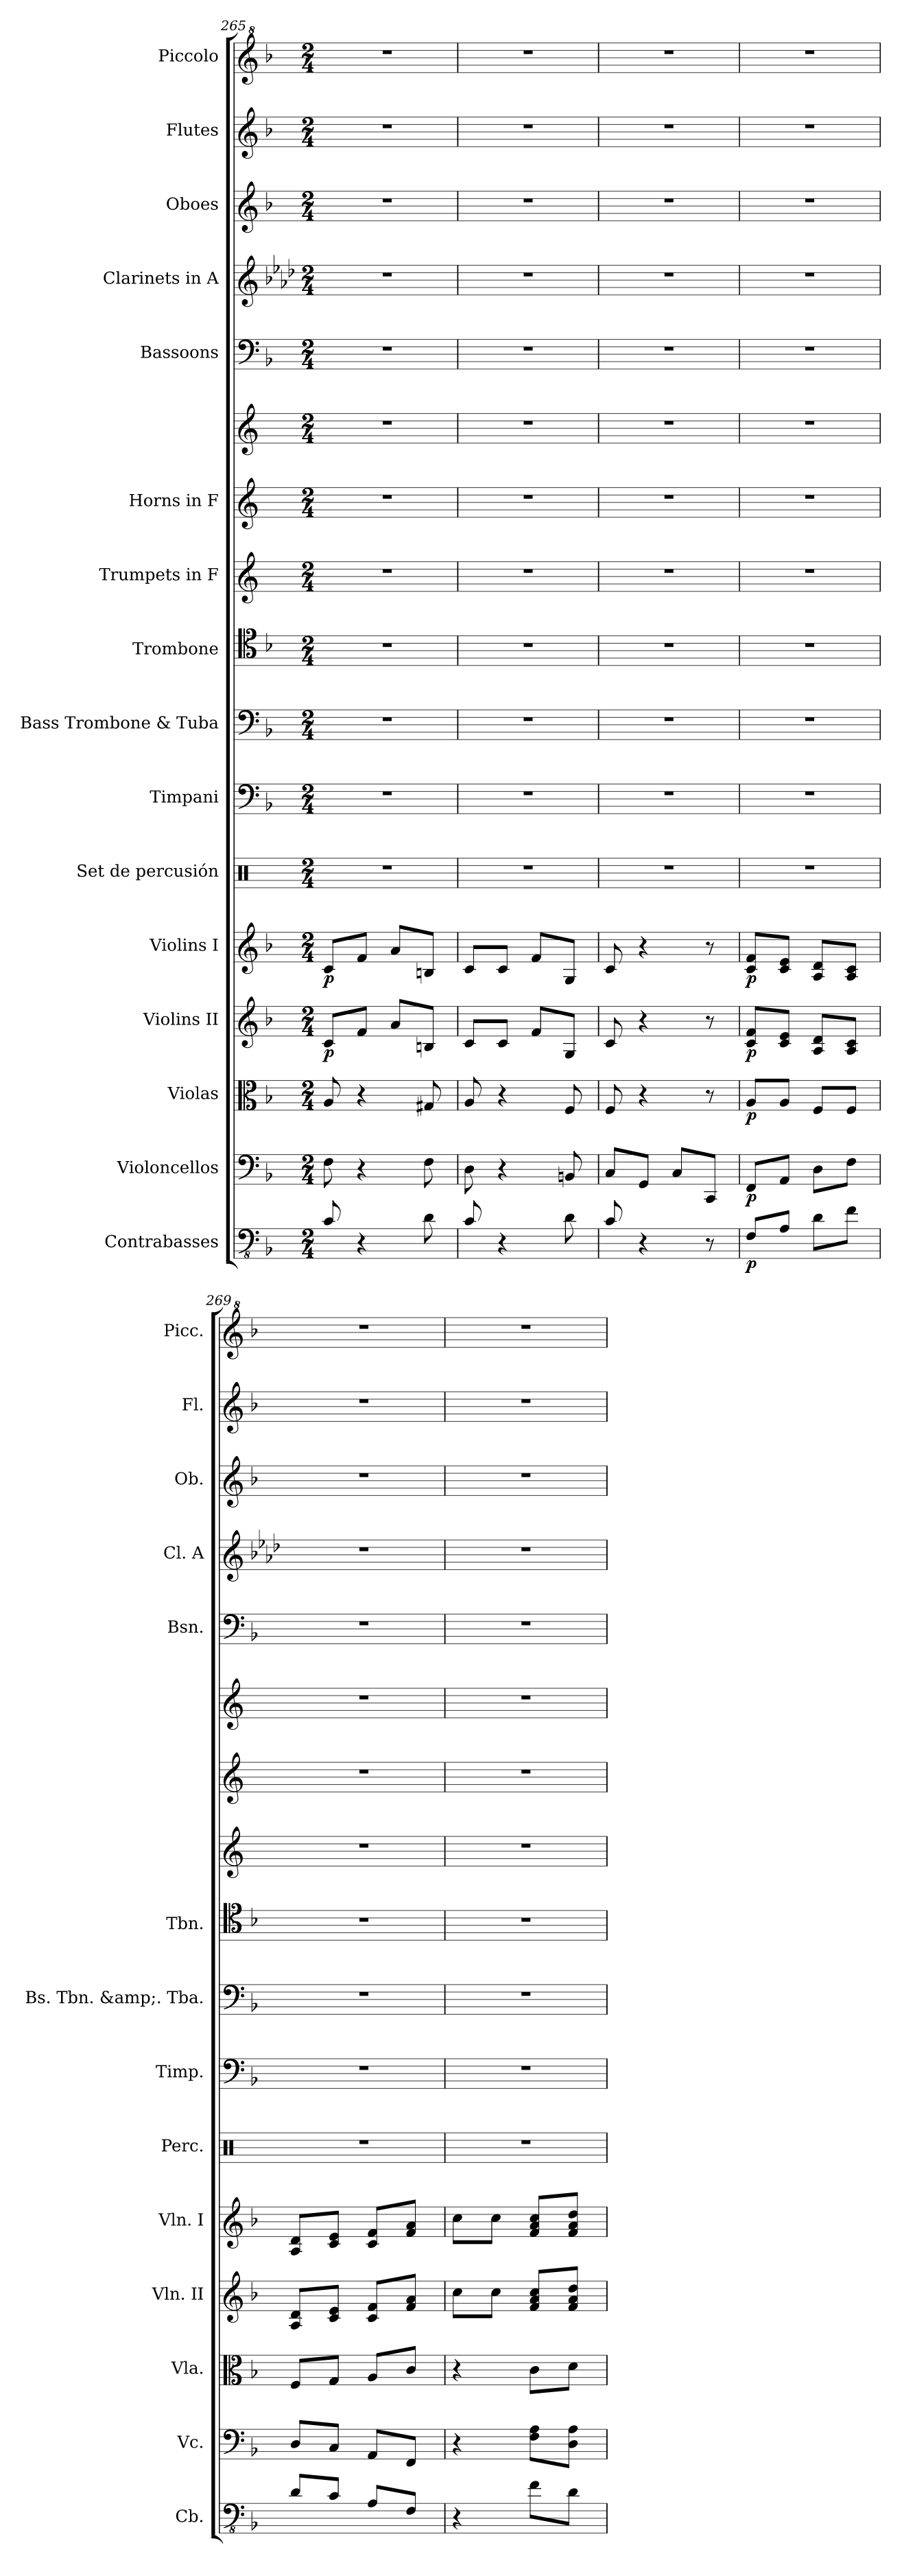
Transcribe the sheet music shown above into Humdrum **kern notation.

**kern	**dynam	**kern	**dynam	**kern	**dynam	**kern	**dynam	**kern	**dynam	**kern	**kern	**kern	**kern	**kern	**kern	**kern	**kern	**kern	**kern	**kern	**kern
*part16	*part16	*part15	*part15	*part14	*part14	*part13	*part13	*part12	*part12	*part11	*part10	*part9	*part8	*part7	*part6	*part6	*part5	*part4	*part3	*part2	*part1
*staff17	*staff17	*staff16	*staff16	*staff15	*staff15	*staff14	*staff14	*staff13	*staff13	*staff12	*staff11	*staff10	*staff9	*staff8	*staff7	*staff6	*staff5	*staff4	*staff3	*staff2	*staff1
*I"Contrabasses	*	*I"Violoncellos	*	*I"Violas	*	*I"Violins II	*	*I"Violins I	*	*I"Set de percusión	*I"Timpani	*I"Bass Trombone &amp; Tuba	*I"Trombone	*I"Trumpets in F	*I"Horns in F	*	*I"Bassoons	*I"Clarinets in A	*I"Oboes	*I"Flutes	*I"Piccolo
*I'Cb.	*	*I'Vc.	*	*I'Vla.	*	*I'Vln. II	*	*I'Vln. I	*	*I'Perc.	*I'Timp.	*I'Bs. Tbn. &amp;. Tba.	*I'Tbn.	*	*	*	*I'Bsn.	*I'Cl. A	*I'Ob.	*I'Fl.	*I'Picc.
!!LO:PB:g=z
*clefFv4	*	*clefF4	*	*clefC3	*	*clefG2	*	*clefG2	*	*clefX	*clefF4	*clefF4	*clefC4	*clefG2	*clefG2	*clefG2	*clefF4	*clefG2	*clefG2	*clefG2	*clefG^2
*ITrd7c12	*	*	*	*	*	*	*	*	*	*	*	*	*	*ITrd4c7	*ITrd4c7	*ITrd4c7	*	*ITrd2c3	*	*	*ITrd-7c-12
*k[b-]	*	*k[b-]	*	*k[b-]	*	*k[b-]	*	*k[b-]	*	*k[]	*k[b-]	*k[b-]	*k[b-]	*k[b-]	*k[b-]	*k[b-]	*k[b-]	*k[b-]	*k[b-]	*k[b-]	*k[b-]
*M2/4	*	*M2/4	*	*M2/4	*	*M2/4	*	*M2/4	*	*M2/4	*M2/4	*M2/4	*M2/4	*M2/4	*M2/4	*M2/4	*M2/4	*M2/4	*M2/4	*M2/4	*M2/4
=265	=265	=265	=265	=265	=265	=265	=265	=265	=265	=265	=265	=265	=265	=265	=265	=265	=265	=265	=265	=265	=265
!	!	!	!	!	!	!	!LO:DY:b	!	!LO:DY:b	!	!	!	!	!	!	!	!	!	!	!	!
8CC/	.	8F\	.	8A/	.	8c/L	p	8c/L	p	2r	2r	2r	2r	2r	2r	2r	2r	2r	2r	2r	2r
4r	.	4r	.	4r	.	8f/J	.	8f/J	.	.	.	.	.	.	.	.	.	.	.	.	.
.	.	.	.	.	.	8a/L	.	8a/L	.	.	.	.	.	.	.	.	.	.	.	.	.
8DD\	.	8F\	.	8G#X/	.	8Bn/J	.	8Bn/J	.	.	.	.	.	.	.	.	.	.	.	.	.
=266	=266	=266	=266	=266	=266	=266	=266	=266	=266	=266	=266	=266	=266	=266	=266	=266	=266	=266	=266	=266	=266
8CC/	.	8D\	.	8A/	.	8c/L	.	8c/L	.	2r	2r	2r	2r	2r	2r	2r	2r	2r	2r	2r	2r
4r	.	4r	.	4r	.	8c/J	.	8c/J	.	.	.	.	.	.	.	.	.	.	.	.	.
.	.	.	.	.	.	8f/L	.	8f/L	.	.	.	.	.	.	.	.	.	.	.	.	.
8DD\	.	8BBn/	.	8F/	.	8G/J	.	8G/J	.	.	.	.	.	.	.	.	.	.	.	.	.
=267	=267	=267	=267	=267	=267	=267	=267	=267	=267	=267	=267	=267	=267	=267	=267	=267	=267	=267	=267	=267	=267
8CC/	.	8C/L	.	8F/	.	8c/	.	8c/	.	2r	2r	2r	2r	2r	2r	2r	2r	2r	2r	2r	2r
4r	.	8GG/J	.	4r	.	4r	.	4r	.	.	.	.	.	.	.	.	.	.	.	.	.
.	.	8C/L	.	.	.	.	.	.	.	.	.	.	.	.	.	.	.	.	.	.	.
8r	.	8CC/J	.	8r	.	8r	.	8r	.	.	.	.	.	.	.	.	.	.	.	.	.
=268	=268	=268	=268	=268	=268	=268	=268	=268	=268	=268	=268	=268	=268	=268	=268	=268	=268	=268	=268	=268	=268
!	!LO:DY:b	!	!LO:DY:b	!	!LO:DY:b	!	!LO:DY:b	!	!LO:DY:b	!	!	!	!	!	!	!	!	!	!	!	!
8FFF/L	p	8FF/L	p	8A/L	p	8c/ 8f/L	p	8c/ 8f/L	p	2r	2r	2r	2r	2r	2r	2r	2r	2r	2r	2r	2r
8AAA/J	.	8AA/J	.	8A/J	.	8c/ 8e/J	.	8c/ 8e/J	.	.	.	.	.	.	.	.	.	.	.	.	.
8DD\L	.	8D\L	.	8F/L	.	8A/ 8d/L	.	8A/ 8d/L	.	.	.	.	.	.	.	.	.	.	.	.	.
8FF\J	.	8F\J	.	8F/J	.	8A/ 8c/J	.	8A/ 8c/J	.	.	.	.	.	.	.	.	.	.	.	.	.
=269	=269	=269	=269	=269	=269	=269	=269	=269	=269	=269	=269	=269	=269	=269	=269	=269	=269	=269	=269	=269	=269
8DD/L	.	8D/L	.	8F/L	.	8A/ 8d/L	.	8A/ 8d/L	.	2r	2r	2r	2r	2r	2r	2r	2r	2r	2r	2r	2r
8CC/J	.	8C/J	.	8G/J	.	8c/ 8e/J	.	8c/ 8e/J	.	.	.	.	.	.	.	.	.	.	.	.	.
8AAA/L	.	8AA/L	.	8A/L	.	8c/ 8f/L	.	8c/ 8f/L	.	.	.	.	.	.	.	.	.	.	.	.	.
8FFF/J	.	8FF/J	.	8c/J	.	8f/ 8a/J	.	8f/ 8a/J	.	.	.	.	.	.	.	.	.	.	.	.	.
=270	=270	=270	=270	=270	=270	=270	=270	=270	=270	=270	=270	=270	=270	=270	=270	=270	=270	=270	=270	=270	=270
4r	.	4r	.	4r	.	8cc\L	.	8cc\L	.	2r	2r	2r	2r	2r	2r	2r	2r	2r	2r	2r	2r
.	.	.	.	.	.	8cc\J	.	8cc\J	.	.	.	.	.	.	.	.	.	.	.	.	.
8FF\L	.	8F\ 8A\L	.	8c\L	.	8f/ 8a/ 8cc/L	.	8f/ 8a/ 8cc/L	.	.	.	.	.	.	.	.	.	.	.	.	.
8DD\J	.	8D\ 8A\J	.	8d\J	.	8f/ 8a/ 8dd/J	.	8f/ 8a/ 8dd/J	.	.	.	.	.	.	.	.	.	.	.	.	.
=	=	=	=	=	=	=	=	=	=	=	=	=	=	=	=	=	=	=	=	=	=
*-	*-	*-	*-	*-	*-	*-	*-	*-	*-	*-	*-	*-	*-	*-	*-	*-	*-	*-	*-	*-	*-
